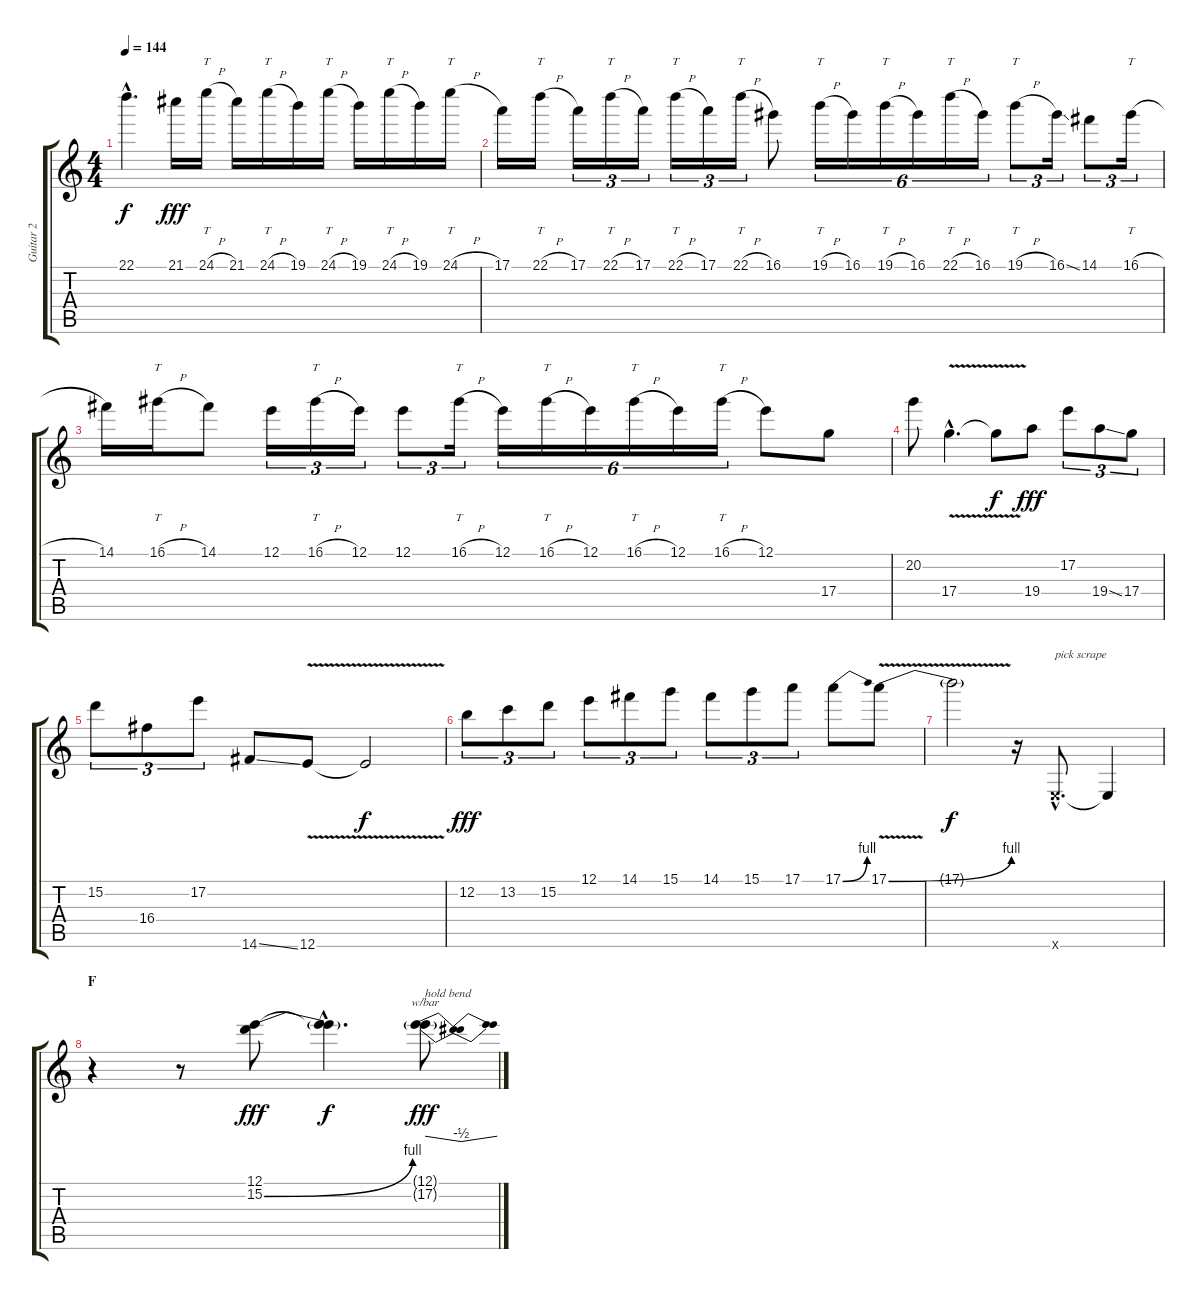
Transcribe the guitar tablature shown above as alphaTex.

\track ("Guitar 2" "Guitar 2") {instrument distortionguitar}
\staff {score tabs}
\tuning (E4 B3 G3 D3 A2 E2) {hide}
\ts (4 4)
\tempo 144
\clef g2
\ks c
22.1{hac t}.4{d dy f} 21.1.16{dy fff} 24.1{h}.16{tt} 21.1.16 24.1{h}.16{tt} 19.1.16 24.1{h}.16{tt} 19.1.16 24.1{h}.16{tt} 19.1.16 24.1{h}.16{tt} |
17.1.16 22.1{h}.16{tt} 17.1.16{tu (3 2)} 22.1{h}.16{tt tu (3 2)} 17.1.16{tu (3 2)} 22.1{h}.16{tt tu (3 2)} 17.1.16{tu (3 2)} 22.1{h}.16{tt tu (3 2)} 16.1.8 19.1{h}.16{tt tu (6 4)} 16.1.16{tu (6 4)} 19.1{h}.16{tt tu (6 4)} 16.1.16{tu (6 4)} 22.1{h}.16{tt tu (6 4)} 16.1.16{tu (6 4)} 19.1{h}.8{tt tu (3 2)} 16.1{ss}.16{tu (3 2)} 14.1.8{tu (3 2)} 16.1{h}.16{tt tu (3 2)} |
14.1.16 16.1{h}.16{tt} 14.1.8 12.1.16{tu (3 2)} 16.1{h}.16{tt tu (3 2)} 12.1.16{tu (3 2)} 12.1.8{tu (3 2)} 16.1{h}.16{tt tu (3 2)} 12.1.16{tu (6 4)} 16.1{h}.16{tt tu (6 4)} 12.1.16{tu (6 4)} 16.1{h}.16{tt tu (6 4)} 12.1.16{tu (6 4)} 16.1{h}.16{tt tu (6 4)} 12.1.8 17.4.8 |
20.2.8 17.4{v hac}.4{d} 17.4{t}.8{dy f} 19.4.8{dy fff} 17.2.8{tu (3 2)} 19.4{ss}.8{tu (3 2)} 17.4.8{tu (3 2)} |
15.2.8{tu (3 2)} 16.4.8{tu (3 2)} 17.2.8{tu (3 2)} 14.6{ss}.8 12.6{v}.8 12.6{t}.2{dy f} |
12.2.8{tu (3 2) dy fff} 13.2.8{tu (3 2)} 15.2.8{tu (3 2)} 12.1.8{tu (3 2)} 14.1.8{tu (3 2)} 15.1.8{tu (3 2)} 14.1.8{tu (3 2)} 15.1.8{tu (3 2)} 17.1.8{tu (3 2)} 17.1{be (bend 0 0 60 4)}.8 17.1{be (bend 0 0 60 4) v}.8 |
17.1{t}.2{dy f} r.16 0.6{hac x}.8{d txt "pick scrape"} 0.6{t}.4 |
\section ("" "F")
r.4 r.8 (12.1 15.2{be (bend 0 0 60 4)}).8{dy fff} (12.1{hac t} 15.2{hac t}).4{d dy f} (12.1{g} 17.2{g}).8{tbe (dip default 0 0 30 -2 60 0) txt "hold bend" dy fff}
